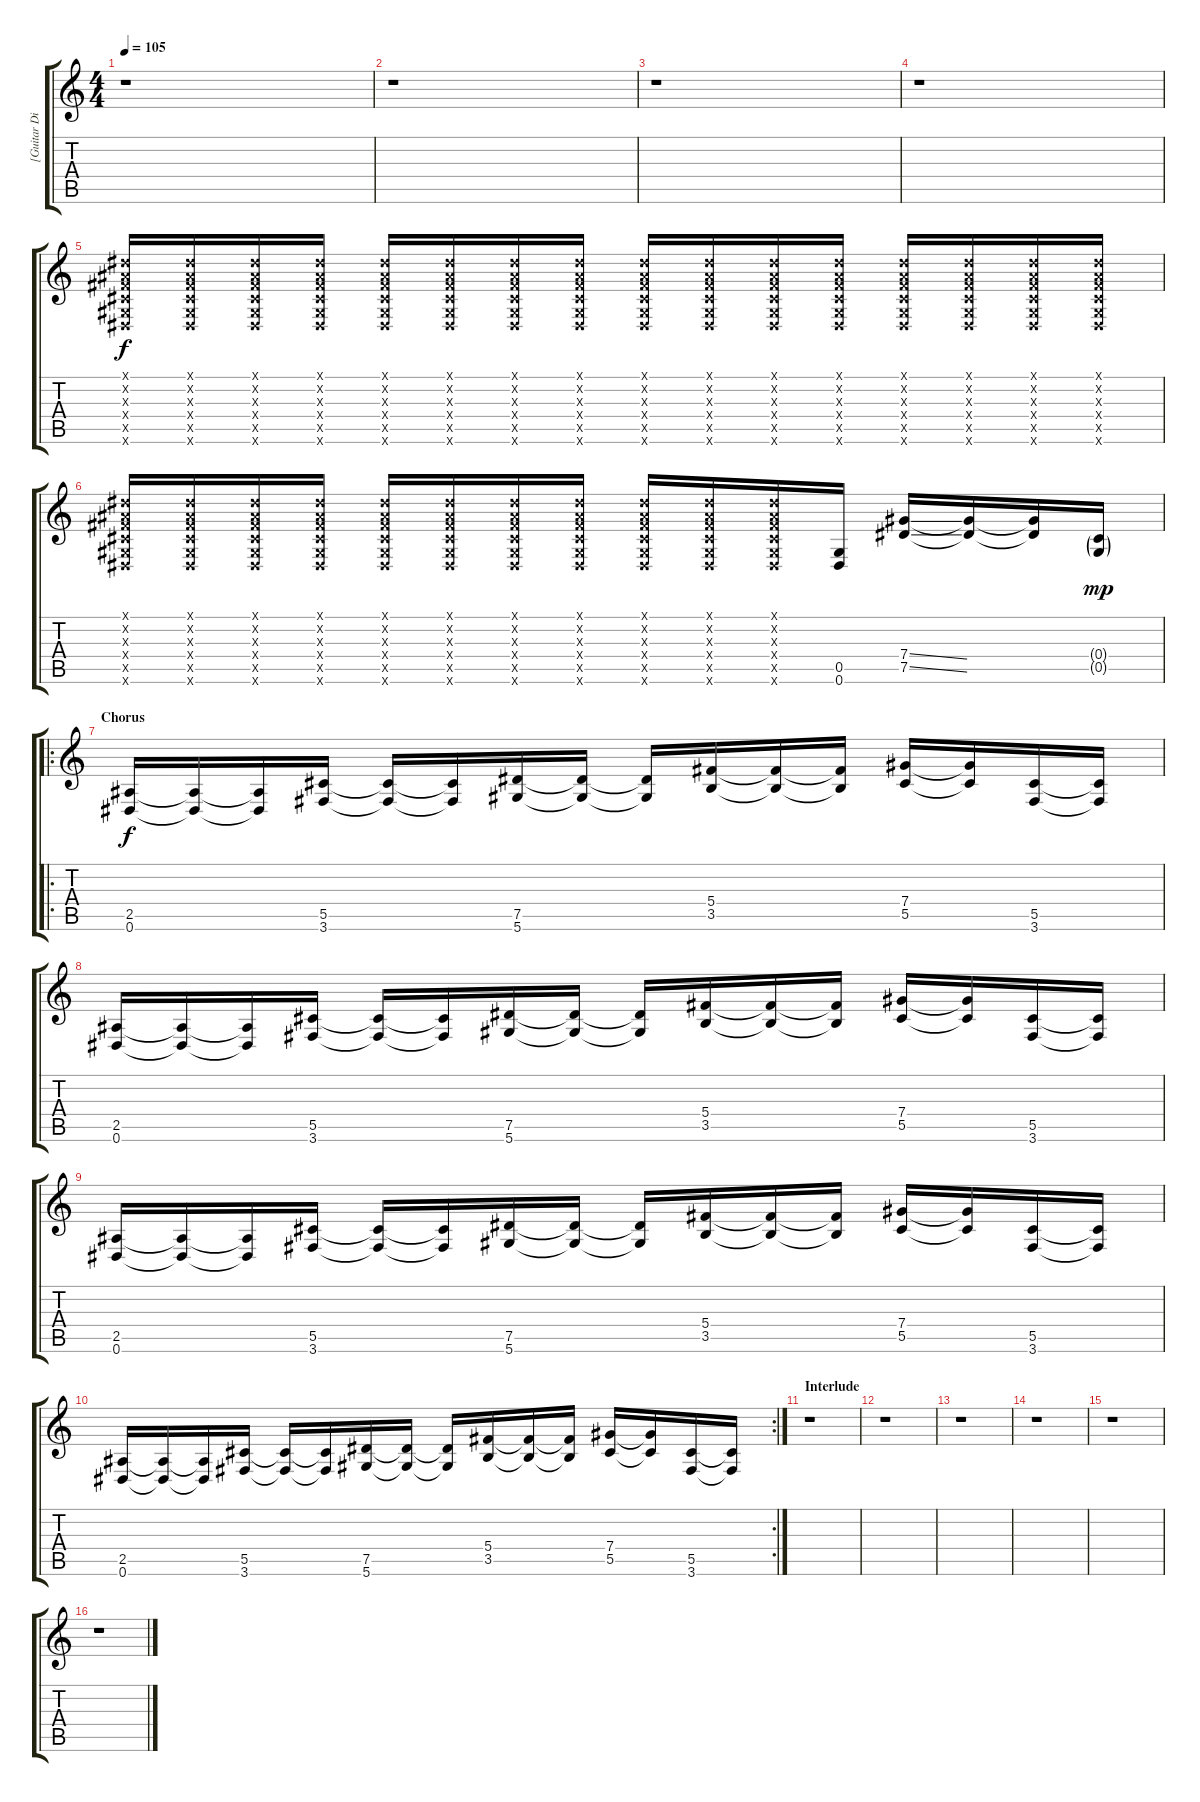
\track ("[Guitar Distortion]" "[Guitar Di") {instrument distortionguitar}
\staff {score tabs}
\tuning (Eb4 Bb3 Gb3 Db3 Ab2 Eb2) {hide}
\ts (4 4)
\tempo 105
\clef g2
\ks c
r.1{dy f} |
r.1 |
r.1 |
r.1 |
(0.1{x} 0.2{x} 0.3{x} 0.4{x} 0.5{x} 0.6{x}).16 (0.1{x} 0.2{x} 0.3{x} 0.4{x} 0.5{x} 0.6{x}).16 (0.1{x} 0.2{x} 0.3{x} 0.4{x} 0.5{x} 0.6{x}).16 (0.1{x} 0.2{x} 0.3{x} 0.4{x} 0.5{x} 0.6{x}).16 (0.1{x} 0.2{x} 0.3{x} 0.4{x} 0.5{x} 0.6{x}).16 (0.1{x} 0.2{x} 0.3{x} 0.4{x} 0.5{x} 0.6{x}).16 (0.1{x} 0.2{x} 0.3{x} 0.4{x} 0.5{x} 0.6{x}).16 (0.1{x} 0.2{x} 0.3{x} 0.4{x} 0.5{x} 0.6{x}).16 (0.1{x} 0.2{x} 0.3{x} 0.4{x} 0.5{x} 0.6{x}).16 (0.1{x} 0.2{x} 0.3{x} 0.4{x} 0.5{x} 0.6{x}).16 (0.1{x} 0.2{x} 0.3{x} 0.4{x} 0.5{x} 0.6{x}).16 (0.1{x} 0.2{x} 0.3{x} 0.4{x} 0.5{x} 0.6{x}).16 (0.1{x} 0.2{x} 0.3{x} 0.4{x} 0.5{x} 0.6{x}).16 (0.1{x} 0.2{x} 0.3{x} 0.4{x} 0.5{x} 0.6{x}).16 (0.1{x} 0.2{x} 0.3{x} 0.4{x} 0.5{x} 0.6{x}).16 (0.1{x} 0.2{x} 0.3{x} 0.4{x} 0.5{x} 0.6{x}).16 |
(0.1{x} 0.2{x} 0.3{x} 0.4{x} 0.5{x} 0.6{x}).16 (0.1{x} 0.2{x} 0.3{x} 0.4{x} 0.5{x} 0.6{x}).16 (0.1{x} 0.2{x} 0.3{x} 0.4{x} 0.5{x} 0.6{x}).16 (0.1{x} 0.2{x} 0.3{x} 0.4{x} 0.5{x} 0.6{x}).16 (0.1{x} 0.2{x} 0.3{x} 0.4{x} 0.5{x} 0.6{x}).16 (0.1{x} 0.2{x} 0.3{x} 0.4{x} 0.5{x} 0.6{x}).16 (0.1{x} 0.2{x} 0.3{x} 0.4{x} 0.5{x} 0.6{x}).16 (0.1{x} 0.2{x} 0.3{x} 0.4{x} 0.5{x} 0.6{x}).16 (0.1{x} 0.2{x} 0.3{x} 0.4{x} 0.5{x} 0.6{x}).16 (0.1{x} 0.2{x} 0.3{x} 0.4{x} 0.5{x} 0.6{x}).16 (0.1{x} 0.2{x} 0.3{x} 0.4{x} 0.5{x} 0.6{x}).16 (0.5 0.6).16 (7.4{ss} 7.5{ss}).16 (7.4{t} 7.5{t}).16 (7.4{t} 7.5{t}).16 (0.4{g} 0.5{g}).16{dy mp} |
\ro
\section ("" "Chorus")
(2.5 0.6).16{dy f} (2.5{t} 0.6{t}).16 (2.5{t} 0.6{t}).16 (5.5 3.6).16 (5.5{t} 3.6{t}).16 (5.5{t} 3.6{t}).16 (7.5 5.6).16 (7.5{t} 5.6{t}).16 (7.5{t} 5.6{t}).16 (5.4 3.5).16 (5.4{t} 3.5{t}).16 (5.4{t} 3.5{t}).16 (7.4 5.5).16 (7.4{t} 5.5{t}).16 (5.5 3.6).16 (5.5{t} 3.6{t}).16 |
(2.5 0.6).16 (2.5{t} 0.6{t}).16 (2.5{t} 0.6{t}).16 (5.5 3.6).16 (5.5{t} 3.6{t}).16 (5.5{t} 3.6{t}).16 (7.5 5.6).16 (7.5{t} 5.6{t}).16 (7.5{t} 5.6{t}).16 (5.4 3.5).16 (5.4{t} 3.5{t}).16 (5.4{t} 3.5{t}).16 (7.4 5.5).16 (7.4{t} 5.5{t}).16 (5.5 3.6).16 (5.5{t} 3.6{t}).16 |
(2.5 0.6).16 (2.5{t} 0.6{t}).16 (2.5{t} 0.6{t}).16 (5.5 3.6).16 (5.5{t} 3.6{t}).16 (5.5{t} 3.6{t}).16 (7.5 5.6).16 (7.5{t} 5.6{t}).16 (7.5{t} 5.6{t}).16 (5.4 3.5).16 (5.4{t} 3.5{t}).16 (5.4{t} 3.5{t}).16 (7.4 5.5).16 (7.4{t} 5.5{t}).16 (5.5 3.6).16 (5.5{t} 3.6{t}).16 |
\rc 2
(2.5 0.6).16 (2.5{t} 0.6{t}).16 (2.5{t} 0.6{t}).16 (5.5 3.6).16 (5.5{t} 3.6{t}).16 (5.5{t} 3.6{t}).16 (7.5 5.6).16 (7.5{t} 5.6{t}).16 (7.5{t} 5.6{t}).16 (5.4 3.5).16 (5.4{t} 3.5{t}).16 (5.4{t} 3.5{t}).16 (7.4 5.5).16 (7.4{t} 5.5{t}).16 (5.5 3.6).16 (5.5{t} 3.6{t}).16 |
\section ("" "Interlude")
r.1 |
r.1 |
r.1 |
r.1 |
r.1 |
r.1
